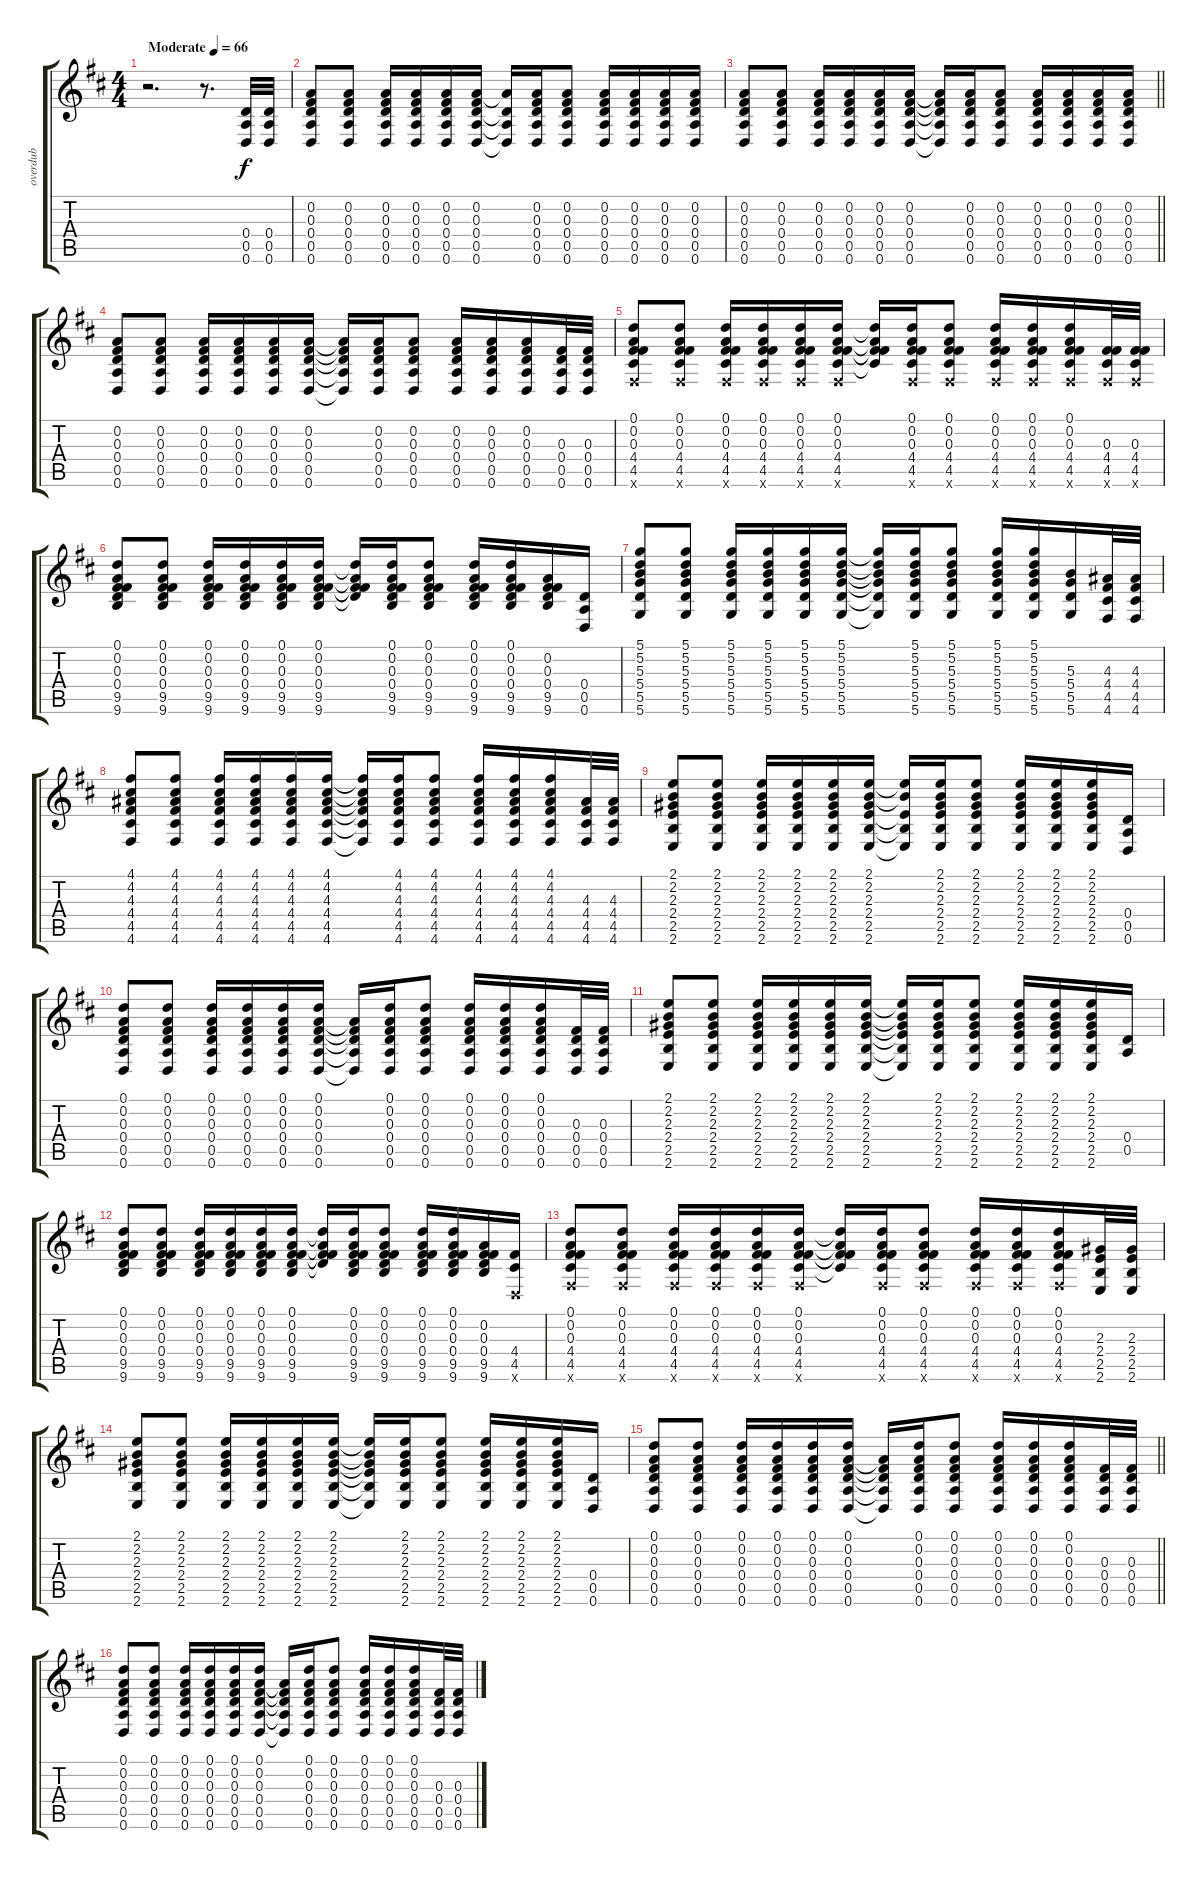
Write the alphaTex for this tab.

\track ("overdub" "overdub") {instrument overdrivenguitar}
\staff {score tabs}
\tuning (D4 A3 Gb3 D3 A2 D2) {hide}
\ts (4 4)
\tempo (66 "Moderate")
\clef g2
\ks d
r.2{d dy f instrument overdrivenguitar} r.8{d} (0.4 0.5 0.6).32 (0.4 0.5 0.6).32 |
(0.2 0.3 0.4 0.5 0.6).8 (0.2 0.3 0.4 0.5 0.6).8 (0.2 0.3 0.4 0.5 0.6).16 (0.2 0.3 0.4 0.5 0.6).16 (0.2 0.3 0.4 0.5 0.6).16 (0.2 0.3 0.4 0.5 0.6).16 (0.2{t} 0.4{t} 0.5{t} 0.6{t}).16 (0.2 0.3 0.4 0.5 0.6).16 (0.2 0.3 0.4 0.5 0.6).8 (0.2 0.3 0.4 0.5 0.6).16 (0.2 0.3 0.4 0.5 0.6).16 (0.2 0.3 0.4 0.5 0.6).16 (0.2 0.3 0.4 0.5 0.6).16 |
\barLineRight lightlight
(0.2 0.3 0.4 0.5 0.6).8 (0.2 0.3 0.4 0.5 0.6).8 (0.2 0.3 0.4 0.5 0.6).16 (0.2 0.3 0.4 0.5 0.6).16 (0.2 0.3 0.4 0.5 0.6).16 (0.2 0.3 0.4 0.5 0.6).16 (0.2{t} 0.3{t} 0.4{t} 0.5{t} 0.6{t}).16 (0.2 0.3 0.4 0.5 0.6).16 (0.2 0.3 0.4 0.5 0.6).8 (0.2 0.3 0.4 0.5 0.6).16 (0.2 0.3 0.4 0.5 0.6).16 (0.2 0.3 0.4 0.5 0.6).16 (0.2 0.3 0.4 0.5 0.6).16 |
(0.2 0.3 0.4 0.5 0.6).8 (0.2 0.3 0.4 0.5 0.6).8 (0.2 0.3 0.4 0.5 0.6).16 (0.2 0.3 0.4 0.5 0.6).16 (0.2 0.3 0.4 0.5 0.6).16 (0.2 0.3 0.4 0.5 0.6).16 (0.2{t} 0.3{t} 0.4{t} 0.5{t} 0.6{t}).16 (0.2 0.3 0.4 0.5 0.6).16 (0.2 0.3 0.4 0.5 0.6).8 (0.2 0.3 0.4 0.5 0.6).16 (0.2 0.3 0.4 0.5 0.6).16 (0.2 0.3 0.4 0.5 0.6).16 (0.3 0.4 0.5 0.6).32 (0.3 0.4 0.5 0.6).32 |
(0.1 0.2 0.3 4.4 4.5 4.6{x}).8 (0.1 0.2 0.3 4.4 4.5 4.6{x}).8 (0.1 0.2 0.3 4.4 4.5 4.6{x}).16 (0.1 0.2 0.3 4.4 4.5 4.6{x}).16 (0.1 0.2 0.3 4.4 4.5 4.6{x}).16 (0.1 0.2 0.3 4.4 4.5 4.6{x}).16 (0.1{t} 0.2{t} 0.3{t} 4.4{t} 4.5{t}).16 (0.1 0.2 0.3 4.4 4.5 4.6{x}).16 (0.1 0.2 0.3 4.4 4.5 4.6{x}).8 (0.1 0.2 0.3 4.4 4.5 4.6{x}).16 (0.1 0.2 0.3 4.4 4.5 4.6{x}).16 (0.1 0.2 0.3 4.4 4.5 4.6{x}).16 (0.3 4.4 4.5 4.6{x}).32 (0.3 4.4 4.5 4.6{x}).32 |
(0.1 0.2 0.3 0.4 9.5 9.6).8 (0.1 0.2 0.3 0.4 9.5 9.6).8 (0.1 0.2 0.3 0.4 9.5 9.6).16 (0.1 0.2 0.3 0.4 9.5 9.6).16 (0.1 0.2 0.3 0.4 9.5 9.6).16 (0.1 0.2 0.3 0.4 9.5 9.6).16 (0.1{t} 0.2{t} 0.3{t} 0.4{t} 9.5{t}).16 (0.1 0.2 0.3 0.4 9.5 9.6).16 (0.1 0.2 0.3 0.4 9.5 9.6).8 (0.1 0.2 0.3 0.4 9.5 9.6).16 (0.1 0.2 0.3 0.4 9.5 9.6).16 (0.2 0.3 0.4 9.5 9.6).16 (0.4 0.5 0.6).16 |
(5.1 5.2 5.3 5.4 5.5 5.6).8 (5.1 5.2 5.3 5.4 5.5 5.6).8 (5.1 5.2 5.3 5.4 5.5 5.6).16 (5.1 5.2 5.3 5.4 5.5 5.6).16 (5.1 5.2 5.3 5.4 5.5 5.6).16 (5.1 5.2 5.3 5.4 5.5 5.6).16 (5.1{t} 5.2{t} 5.3{t} 5.4{t} 5.5{t} 5.6{t}).16 (5.1 5.2 5.3 5.4 5.5 5.6).16 (5.1 5.2 5.3 5.4 5.5 5.6).8 (5.1 5.2 5.3 5.4 5.5 5.6).16 (5.1 5.2 5.3 5.4 5.5 5.6).16 (5.3 5.4 5.5 5.6).16 (4.3 4.4 4.5 4.6).32 (4.3 4.4 4.5 4.6).32 |
(4.1 4.2 4.3 4.4 4.5 4.6).8 (4.1 4.2 4.3 4.4 4.5 4.6).8 (4.1 4.2 4.3 4.4 4.5 4.6).16 (4.1 4.2 4.3 4.4 4.5 4.6).16 (4.1 4.2 4.3 4.4 4.5 4.6).16 (4.1 4.2 4.3 4.4 4.5 4.6).16 (4.1{t} 4.2{t} 4.3{t} 4.4{t} 4.5{t} 4.6{t}).16 (4.1 4.2 4.3 4.4 4.5 4.6).16 (4.1 4.2 4.3 4.4 4.5 4.6).8 (4.1 4.2 4.3 4.4 4.5 4.6).16 (4.1 4.2 4.3 4.4 4.5 4.6).16 (4.1 4.2 4.3 4.4 4.5 4.6).16 (4.3 4.4 4.5 4.6).32 (4.3 4.4 4.5 4.6).32 |
(2.1 2.2 2.3 2.4 2.5 2.6).8 (2.1 2.2 2.3 2.4 2.5 2.6).8 (2.1 2.2 2.3 2.4 2.5 2.6).16 (2.1 2.2 2.3 2.4 2.5 2.6).16 (2.1 2.2 2.3 2.4 2.5 2.6).16 (2.1 2.2 2.3 2.4 2.5 2.6).16 (2.1{t} 2.2{t} 2.4{t} 2.5{t} 2.6{t}).16 (2.1 2.2 2.3 2.4 2.5 2.6).16 (2.1 2.2 2.3 2.4 2.5 2.6).8 (2.1 2.2 2.3 2.4 2.5 2.6).16 (2.1 2.2 2.3 2.4 2.5 2.6).16 (2.1 2.2 2.3 2.4 2.5 2.6).16 (0.4 0.5 0.6).16 |
(0.1 0.2 0.3 0.4 0.5 0.6).8 (0.1 0.2 0.3 0.4 0.5 0.6).8 (0.1 0.2 0.3 0.4 0.5 0.6).16 (0.1 0.2 0.3 0.4 0.5 0.6).16 (0.1 0.2 0.3 0.4 0.5 0.6).16 (0.1 0.2 0.3 0.4 0.5 0.6).16 (0.2{t} 0.3{t} 0.4{t} 0.5{t} 0.6{t}).16 (0.1 0.2 0.3 0.4 0.5 0.6).16 (0.1 0.2 0.3 0.4 0.5 0.6).8 (0.1 0.2 0.3 0.4 0.5 0.6).16 (0.1 0.2 0.3 0.4 0.5 0.6).16 (0.1 0.2 0.3 0.4 0.5 0.6).16 (0.3 0.4 0.5 0.6).32 (0.3 0.4 0.5 0.6).32 |
(2.1 2.2 2.3 2.4 2.5 2.6).8 (2.1 2.2 2.3 2.4 2.5 2.6).8 (2.1 2.2 2.3 2.4 2.5 2.6).16 (2.1 2.2 2.3 2.4 2.5 2.6).16 (2.1 2.2 2.3 2.4 2.5 2.6).16 (2.1 2.2 2.3 2.4 2.5 2.6).16 (2.1{t} 2.2{t} 2.3{t} 2.4{t} 2.5{t} 2.6{t}).16 (2.1 2.2 2.3 2.4 2.5 2.6).16 (2.1 2.2 2.3 2.4 2.5 2.6).8 (2.1 2.2 2.3 2.4 2.5 2.6).16 (2.1 2.2 2.3 2.4 2.5 2.6).16 (2.1 2.2 2.3 2.4 2.5 2.6).16 (0.4 0.5).16 |
(0.1 0.2 0.3 0.4 9.5 9.6).8 (0.1 0.2 0.3 0.4 9.5 9.6).8 (0.1 0.2 0.3 0.4 9.5 9.6).16 (0.1 0.2 0.3 0.4 9.5 9.6).16 (0.1 0.2 0.3 0.4 9.5 9.6).16 (0.1 0.2 0.3 0.4 9.5 9.6).16 (0.1{t} 0.2{t} 0.3{t} 0.4{t} 9.5{t}).16 (0.1 0.2 0.3 0.4 9.5 9.6).16 (0.1 0.2 0.3 0.4 9.5 9.6).8 (0.1 0.2 0.3 0.4 9.5 9.6).16 (0.1 0.2 0.3 0.4 9.5 9.6).16 (0.2 0.3 0.4 9.5 9.6).16 (4.4 4.5 0.6{x}).16 |
(0.1 0.2 0.3 4.4 4.5 4.6{x}).8 (0.1 0.2 0.3 4.4 4.5 4.6{x}).8 (0.1 0.2 0.3 4.4 4.5 4.6{x}).16 (0.1 0.2 0.3 4.4 4.5 4.6{x}).16 (0.1 0.2 0.3 4.4 4.5 4.6{x}).16 (0.1 0.2 0.3 4.4 4.5 4.6{x}).16 (0.1{t} 0.2{t} 0.3{t} 4.4{t} 4.5{t}).16 (0.1 0.2 0.3 4.4 4.5 4.6{x}).16 (0.1 0.2 0.3 4.4 4.5 4.6{x}).8 (0.1 0.2 0.3 4.4 4.5 4.6{x}).16 (0.1 0.2 0.3 4.4 4.5 4.6{x}).16 (0.1 0.2 0.3 4.4 4.5 4.6{x}).16 (2.3 2.4 2.5 2.6).32 (2.3 2.4 2.5 2.6).32 |
(2.1 2.2 2.3 2.4 2.5 2.6).8 (2.1 2.2 2.3 2.4 2.5 2.6).8 (2.1 2.2 2.3 2.4 2.5 2.6).16 (2.1 2.2 2.3 2.4 2.5 2.6).16 (2.1 2.2 2.3 2.4 2.5 2.6).16 (2.1 2.2 2.3 2.4 2.5 2.6).16 (2.1{t} 2.2{t} 2.3{t} 2.4{t} 2.5{t} 2.6{t}).16 (2.1 2.2 2.3 2.4 2.5 2.6).16 (2.1 2.2 2.3 2.4 2.5 2.6).8 (2.1 2.2 2.3 2.4 2.5 2.6).16 (2.1 2.2 2.3 2.4 2.5 2.6).16 (2.1 2.2 2.3 2.4 2.5 2.6).16 (0.4 0.5 0.6).16 |
\barLineRight lightlight
(0.1 0.2 0.3 0.4 0.5 0.6).8 (0.1 0.2 0.3 0.4 0.5 0.6).8 (0.1 0.2 0.3 0.4 0.5 0.6).16 (0.1 0.2 0.3 0.4 0.5 0.6).16 (0.1 0.2 0.3 0.4 0.5 0.6).16 (0.1 0.2 0.3 0.4 0.5 0.6).16 (0.2{t} 0.3{t} 0.4{t} 0.5{t} 0.6{t}).16 (0.1 0.2 0.3 0.4 0.5 0.6).16 (0.1 0.2 0.3 0.4 0.5 0.6).8 (0.1 0.2 0.3 0.4 0.5 0.6).16 (0.1 0.2 0.3 0.4 0.5 0.6).16 (0.1 0.2 0.3 0.4 0.5 0.6).16 (0.3 0.4 0.5 0.6).32 (0.3 0.4 0.5 0.6).32 |
(0.1 0.2 0.3 0.4 0.5 0.6).8 (0.1 0.2 0.3 0.4 0.5 0.6).8 (0.1 0.2 0.3 0.4 0.5 0.6).16 (0.1 0.2 0.3 0.4 0.5 0.6).16 (0.1 0.2 0.3 0.4 0.5 0.6).16 (0.1 0.2 0.3 0.4 0.5 0.6).16 (0.2{t} 0.3{t} 0.4{t} 0.5{t} 0.6{t}).16 (0.1 0.2 0.3 0.4 0.5 0.6).16 (0.1 0.2 0.3 0.4 0.5 0.6).8 (0.1 0.2 0.3 0.4 0.5 0.6).16 (0.1 0.2 0.3 0.4 0.5 0.6).16 (0.1 0.2 0.3 0.4 0.5 0.6).16 (0.3 0.4 0.5 0.6).32 (0.3 0.4 0.5 0.6).32
